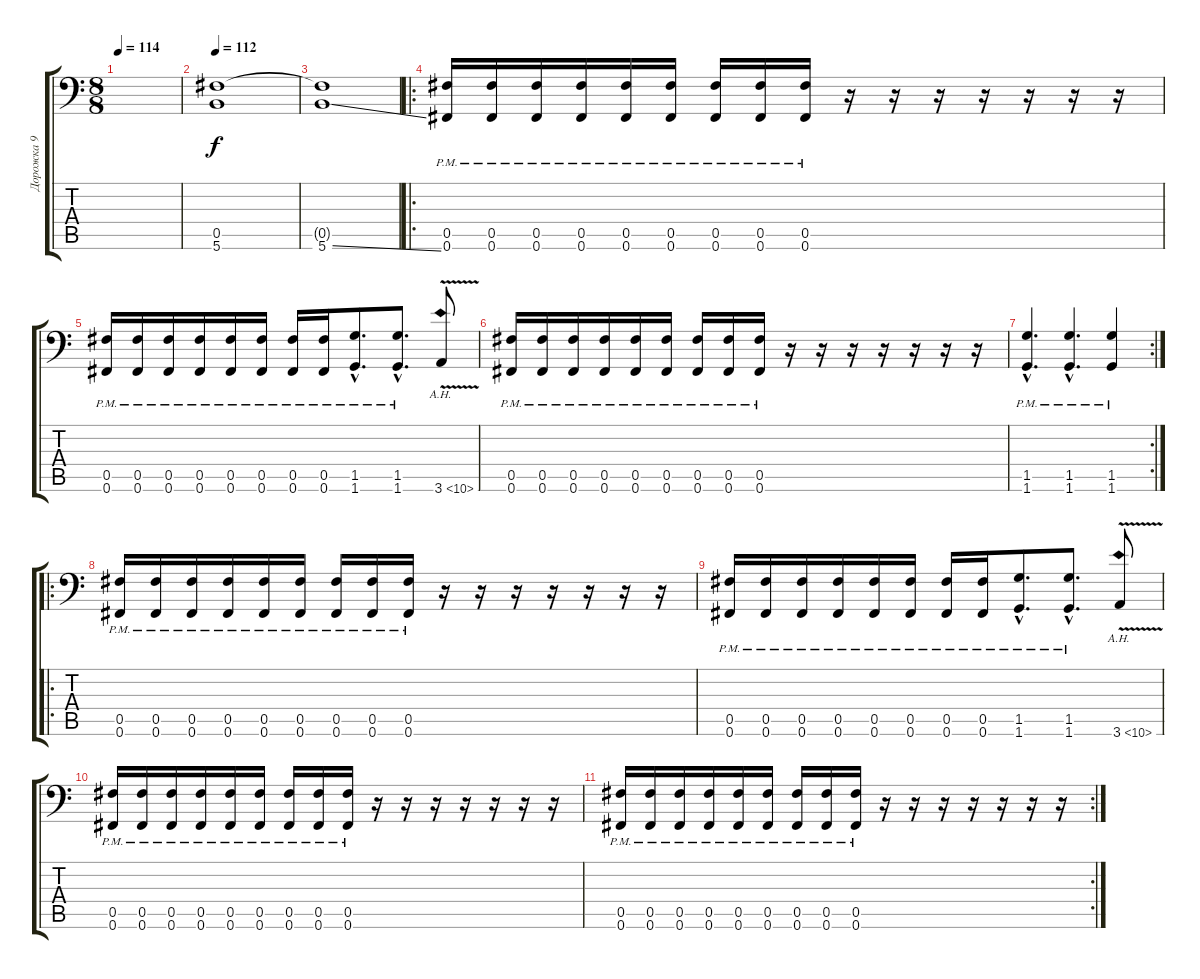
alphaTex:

\track ("Дорожка 9" "Дорожка 9") {instrument distortionguitar}
\staff {score tabs}
\tuning (Db4 Ab3 E3 B2 Gb2 Gb1) {hide}
\ts (8 8)
\tempo 114
\clef f4
\ks c
|
\tempo 112
(0.5 5.6).1 |
(0.5{t} 5.6{ss}).1 |
\ro
(0.5{pm} 0.6{pm}).16 (0.5{pm} 0.6{pm}).16 (0.5{pm} 0.6{pm}).16 (0.5{pm} 0.6{pm}).16 (0.5{pm} 0.6{pm}).16 (0.5{pm} 0.6{pm}).16 (0.5{pm} 0.6{pm}).16 (0.5{pm} 0.6{pm}).16 (0.5{pm} 0.6{pm}).16 r.16 r.16 r.16 r.16 r.16 r.16 r.16 |
(0.5{pm} 0.6{pm}).16 (0.5{pm} 0.6{pm}).16 (0.5{pm} 0.6{pm}).16 (0.5{pm} 0.6{pm}).16 (0.5{pm} 0.6{pm}).16 (0.5{pm} 0.6{pm}).16 (0.5{pm} 0.6{pm}).16 (0.5{pm} 0.6{pm}).16 (1.5{hac pm} 1.6{hac}).8{d} (1.5{hac pm} 1.6{hac}).8{d} 3.6{ah 7 v}.8 |
(0.5{pm} 0.6{pm}).16 (0.5{pm} 0.6{pm}).16 (0.5{pm} 0.6{pm}).16 (0.5{pm} 0.6{pm}).16 (0.5{pm} 0.6{pm}).16 (0.5{pm} 0.6{pm}).16 (0.5{pm} 0.6{pm}).16 (0.5{pm} 0.6{pm}).16 (0.5{pm} 0.6{pm}).16 r.16 r.16 r.16 r.16 r.16 r.16 r.16 |
\rc 2
(1.5{hac pm} 1.6{hac}).4{d} (1.5{hac pm} 1.6{hac}).4{d} (1.5{pm} 1.6).4 |
\ro
(0.5{pm} 0.6{pm}).16 (0.5{pm} 0.6{pm}).16 (0.5{pm} 0.6{pm}).16 (0.5{pm} 0.6{pm}).16 (0.5{pm} 0.6{pm}).16 (0.5{pm} 0.6{pm}).16 (0.5{pm} 0.6{pm}).16 (0.5{pm} 0.6{pm}).16 (0.5{pm} 0.6{pm}).16 r.16 r.16 r.16 r.16 r.16 r.16 r.16 |
(0.5{pm} 0.6{pm}).16 (0.5{pm} 0.6{pm}).16 (0.5{pm} 0.6{pm}).16 (0.5{pm} 0.6{pm}).16 (0.5{pm} 0.6{pm}).16 (0.5{pm} 0.6{pm}).16 (0.5{pm} 0.6{pm}).16 (0.5{pm} 0.6{pm}).16 (1.5{hac pm} 1.6{hac}).8{d} (1.5{hac pm} 1.6{hac}).8{d} 3.6{ah 7 v}.8 |
(0.5{pm} 0.6{pm}).16 (0.5{pm} 0.6{pm}).16 (0.5{pm} 0.6{pm}).16 (0.5{pm} 0.6{pm}).16 (0.5{pm} 0.6{pm}).16 (0.5{pm} 0.6{pm}).16 (0.5{pm} 0.6{pm}).16 (0.5{pm} 0.6{pm}).16 (0.5{pm} 0.6{pm}).16 r.16 r.16 r.16 r.16 r.16 r.16 r.16 |
\rc 2
(0.5{pm} 0.6{pm}).16 (0.5{pm} 0.6{pm}).16 (0.5{pm} 0.6{pm}).16 (0.5{pm} 0.6{pm}).16 (0.5{pm} 0.6{pm}).16 (0.5{pm} 0.6{pm}).16 (0.5{pm} 0.6{pm}).16 (0.5{pm} 0.6{pm}).16 (0.5{pm} 0.6{pm}).16 r.16 r.16 r.16 r.16 r.16 r.16 r.16
